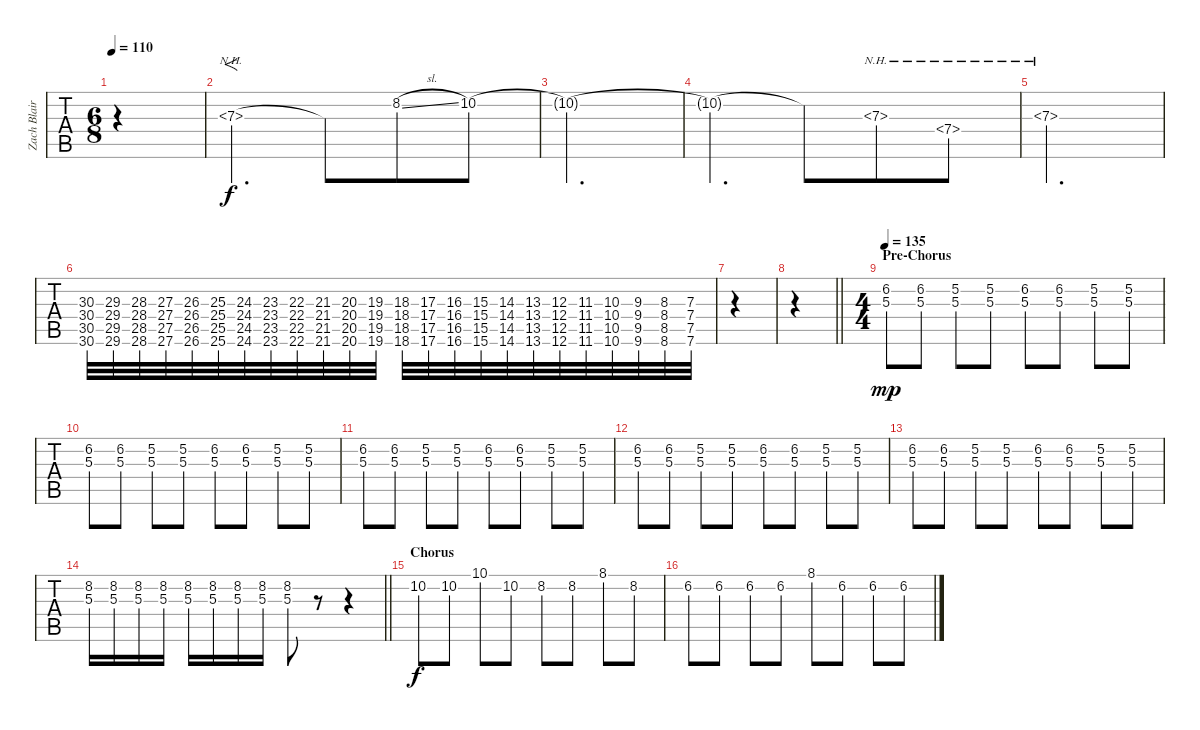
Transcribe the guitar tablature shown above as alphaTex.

\track ("Zach Blair - Guitar Two" "Zach Blair") {instrument distortionguitar}
\staff {tabs}
\tuning (Eb4 Bb3 Gb3 Db3 Ab2 Eb2) {hide}
\ts (6 8)
\tempo 110
\clef g2
\ks c
|
7.3{nh}.4{f d} 7.3{t}.8 8.2{sl}.8 10.2.8 |
10.2{t}.2{d} |
10.2{t}.4{d} 10.2{t}.8 7.3{nh}.8 7.4{nh}.8 |
7.3{nh}.2{d} |
(30.3 30.4 30.5 30.6).32 (29.3 29.4 29.5 29.6).32 (28.3 28.4 28.5 28.6).32 (27.3 27.4 27.5 27.6).32 (26.3 26.4 26.5 26.6).32 (25.3 25.4 25.5 25.6).32 (24.3 24.4 24.5 24.6).32 (23.3 23.4 23.5 23.6).32 (22.3 22.4 22.5 22.6).32 (21.3 21.4 21.5 21.6).32 (20.3 20.4 20.5 20.6).32 (19.3 19.4 19.5 19.6).32 (18.3 18.4 18.5 18.6).32 (17.3 17.4 17.5 17.6).32 (16.3 16.4 16.5 16.6).32 (15.3 15.4 15.5 15.6).32 (14.3 14.4 14.5 14.6).32 (13.3 13.4 13.5 13.6).32 (12.3 12.4 12.5 12.6).32 (11.3 11.4 11.5 11.6).32 (10.3 10.4 10.5 10.6).32 (9.3 9.4 9.5 9.6).32 (8.3 8.4 8.5 8.6).32 (7.3 7.4 7.5 7.6).32 |
|
\barLineRight lightlight
|
\ts (4 4)
\section ("" "Pre-Chorus")
\tempo 135
(6.2 5.3).8{dy mp} (6.2 5.3).8 (5.2 5.3).8 (5.2 5.3).8 (6.2 5.3).8 (6.2 5.3).8 (5.2 5.3).8 (5.2 5.3).8 |
(6.2 5.3).8 (6.2 5.3).8 (5.2 5.3).8 (5.2 5.3).8 (6.2 5.3).8 (6.2 5.3).8 (5.2 5.3).8 (5.2 5.3).8 |
(6.2 5.3).8 (6.2 5.3).8 (5.2 5.3).8 (5.2 5.3).8 (6.2 5.3).8 (6.2 5.3).8 (5.2 5.3).8 (5.2 5.3).8 |
(6.2 5.3).8 (6.2 5.3).8 (5.2 5.3).8 (5.2 5.3).8 (6.2 5.3).8 (6.2 5.3).8 (5.2 5.3).8 (5.2 5.3).8 |
(6.2 5.3).8 (6.2 5.3).8 (5.2 5.3).8 (5.2 5.3).8 (6.2 5.3).8 (6.2 5.3).8 (5.2 5.3).8 (5.2 5.3).8 |
\barLineRight lightlight
(8.2 5.3).16 (8.2 5.3).16 (8.2 5.3).16 (8.2 5.3).16 (8.2 5.3).16 (8.2 5.3).16 (8.2 5.3).16 (8.2 5.3).16 (8.2 5.3).8 r.8 r.4 |
\section ("" "Chorus")
10.2.8{dy f} 10.2.8 10.1.8 10.2.8 8.2.8 8.2.8 8.1.8 8.2.8 |
6.2.8 6.2.8 6.2.8 6.2.8 8.1.8 6.2.8 6.2.8 6.2.8
